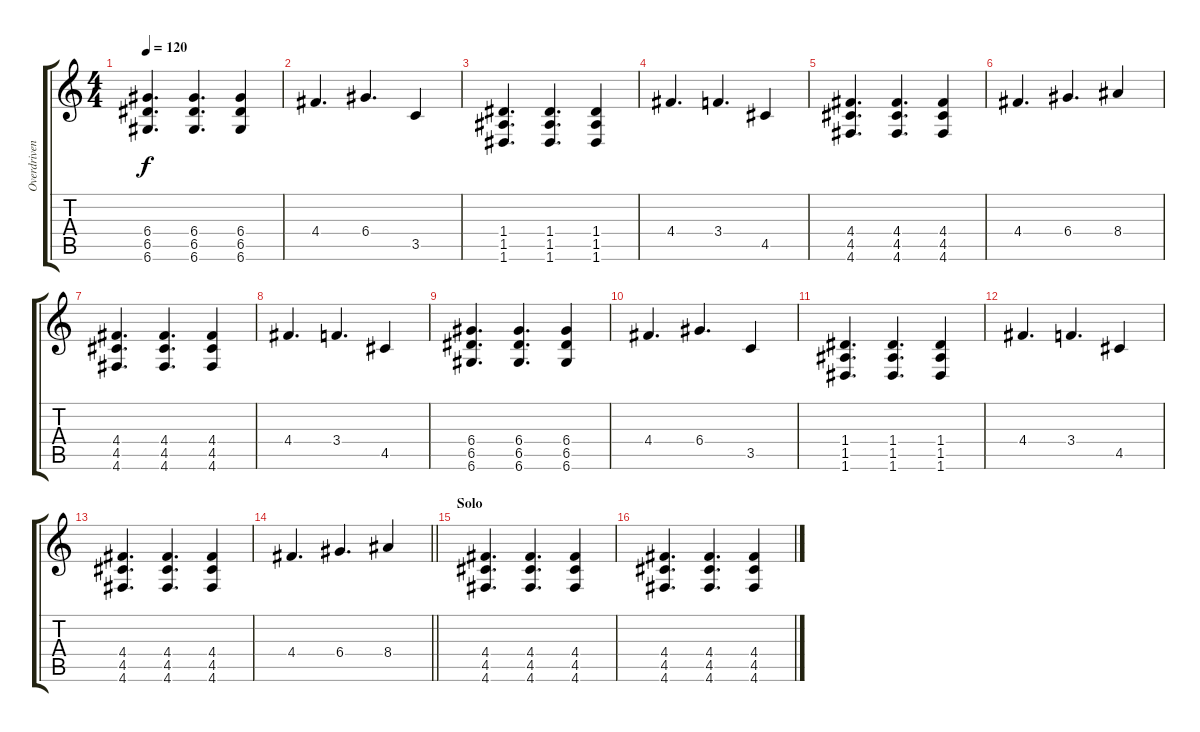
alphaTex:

\track ("Overdriven" "Overdriven") {instrument overdrivenguitar}
\staff {score tabs}
\tuning (E4 B3 G3 D3 A2 D2) {hide}
\ts (4 4)
\tempo 120
\clef g2
\ks c
(6.4 6.5 6.6).4{d dy f} (6.4 6.5 6.6).4{d} (6.4 6.5 6.6).4 |
4.4.4{d} 6.4.4{d} 3.5.4 |
(1.4 1.5 1.6).4{d} (1.4 1.5 1.6).4{d} (1.4 1.5 1.6).4 |
4.4.4{d} 3.4.4{d} 4.5.4 |
(4.4 4.5 4.6).4{d} (4.4 4.5 4.6).4{d} (4.4 4.5 4.6).4 |
4.4.4{d} 6.4.4{d} 8.4.4 |
(4.4 4.5 4.6).4{d} (4.4 4.5 4.6).4{d} (4.4 4.5 4.6).4 |
4.4.4{d} 3.4.4{d} 4.5.4 |
(6.4 6.5 6.6).4{d} (6.4 6.5 6.6).4{d} (6.4 6.5 6.6).4 |
4.4.4{d} 6.4.4{d} 3.5.4 |
(1.4 1.5 1.6).4{d} (1.4 1.5 1.6).4{d} (1.4 1.5 1.6).4 |
4.4.4{d} 3.4.4{d} 4.5.4 |
(4.4 4.5 4.6).4{d} (4.4 4.5 4.6).4{d} (4.4 4.5 4.6).4 |
\barLineRight lightlight
4.4.4{d} 6.4.4{d} 8.4.4 |
\section ("" "Solo")
(4.4 4.5 4.6).4{d} (4.4 4.5 4.6).4{d} (4.4 4.5 4.6).4 |
(4.4 4.5 4.6).4{d} (4.4 4.5 4.6).4{d} (4.4 4.5 4.6).4
